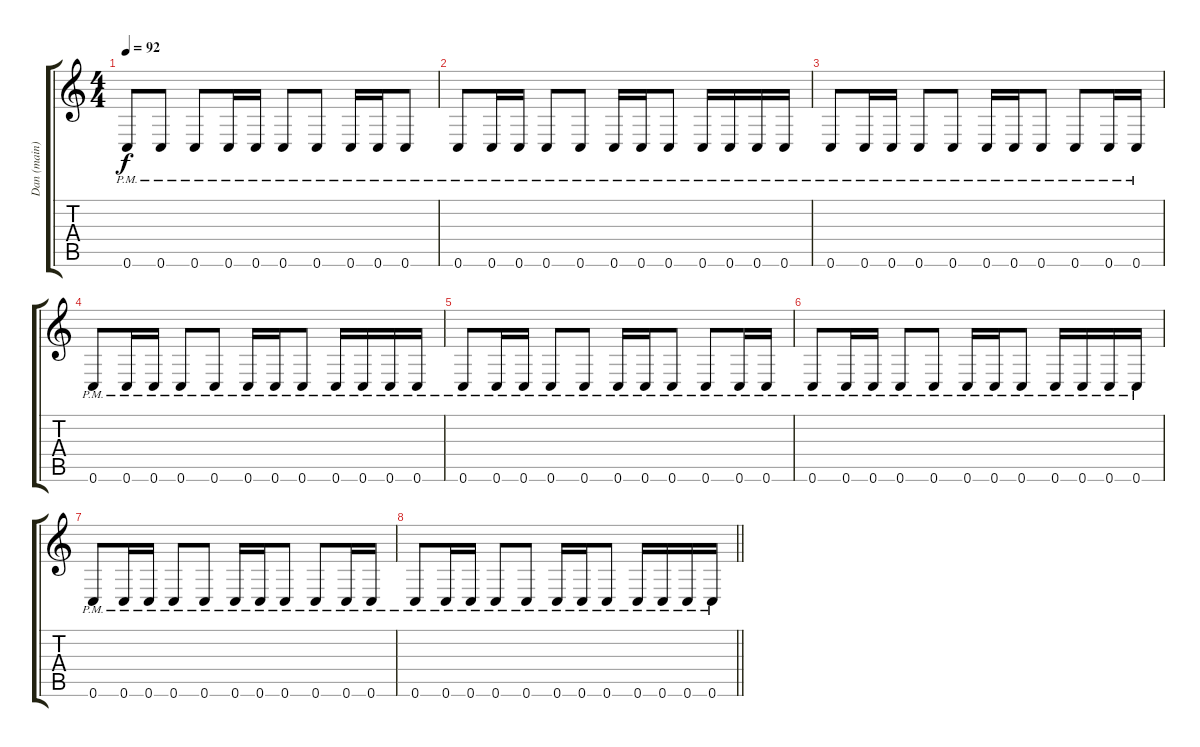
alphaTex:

\track ("Dan (main)" "Dan (main)") {instrument distortionguitar}
\staff {score tabs}
\tuning (D4 A3 F3 C3 G2 C2) {hide}
\ts (4 4)
\tempo 92
\clef g2
\ks c
0.6{pm}.8{dy f} 0.6{pm}.8 0.6{pm}.8 0.6{pm}.16 0.6{pm}.16 0.6{pm}.8 0.6{pm}.8 0.6{pm}.16 0.6{pm}.16 0.6{pm}.8 |
0.6{pm}.8 0.6{pm}.16 0.6{pm}.16 0.6{pm}.8 0.6{pm}.8 0.6{pm}.16 0.6{pm}.16 0.6{pm}.8 0.6{pm}.16 0.6{pm}.16 0.6{pm}.16 0.6{pm}.16 |
0.6{pm}.8 0.6{pm}.16 0.6{pm}.16 0.6{pm}.8 0.6{pm}.8 0.6{pm}.16 0.6{pm}.16 0.6{pm}.8 0.6{pm}.8 0.6{pm}.16 0.6{pm}.16 |
0.6{pm}.8 0.6{pm}.16 0.6{pm}.16 0.6{pm}.8 0.6{pm}.8 0.6{pm}.16 0.6{pm}.16 0.6{pm}.8 0.6{pm}.16 0.6{pm}.16 0.6{pm}.16 0.6{pm}.16 |
0.6{pm}.8 0.6{pm}.16 0.6{pm}.16 0.6{pm}.8 0.6{pm}.8 0.6{pm}.16 0.6{pm}.16 0.6{pm}.8 0.6{pm}.8 0.6{pm}.16 0.6{pm}.16 |
0.6{pm}.8 0.6{pm}.16 0.6{pm}.16 0.6{pm}.8 0.6{pm}.8 0.6{pm}.16 0.6{pm}.16 0.6{pm}.8 0.6{pm}.16 0.6{pm}.16 0.6{pm}.16 0.6{pm}.16 |
0.6{pm}.8 0.6{pm}.16 0.6{pm}.16 0.6{pm}.8 0.6{pm}.8 0.6{pm}.16 0.6{pm}.16 0.6{pm}.8 0.6{pm}.8 0.6{pm}.16 0.6{pm}.16 |
\barLineRight lightlight
0.6{pm}.8 0.6{pm}.16 0.6{pm}.16 0.6{pm}.8 0.6{pm}.8 0.6{pm}.16 0.6{pm}.16 0.6{pm}.8 0.6{pm}.16 0.6{pm}.16 0.6{pm}.16 0.6{pm}.16
